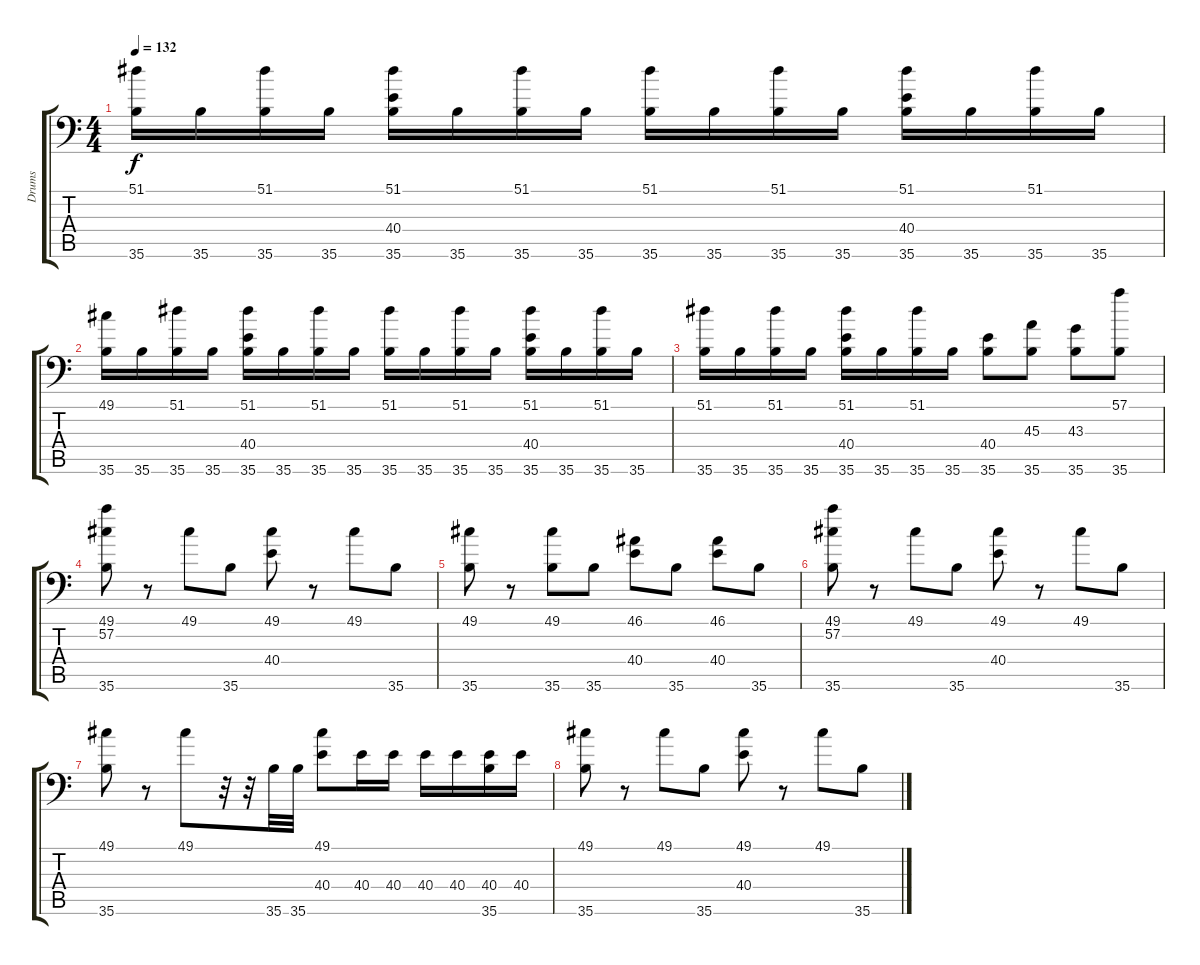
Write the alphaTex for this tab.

\track ("Drums" "Drums") {instrument acousticgrandpiano}
\staff {score tabs}
\tuning (C-1 C-1 C-1 C-1 C-1 C-1) {hide}
\ts (4 4)
\tempo 132
\clef f4
\ks c
(51.1 35.6).16{dy f} 35.6.16 (51.1 35.6).16 35.6.16 (51.1 40.4 35.6).16 35.6.16 (51.1 35.6).16 35.6.16 (51.1 35.6).16 35.6.16 (51.1 35.6).16 35.6.16 (51.1 40.4 35.6).16 35.6.16 (51.1 35.6).16 35.6.16 |
(49.1 35.6).16 35.6.16 (51.1 35.6).16 35.6.16 (51.1 40.4 35.6).16 35.6.16 (51.1 35.6).16 35.6.16 (51.1 35.6).16 35.6.16 (51.1 35.6).16 35.6.16 (51.1 40.4 35.6).16 35.6.16 (51.1 35.6).16 35.6.16 |
(51.1 35.6).16 35.6.16 (51.1 35.6).16 35.6.16 (51.1 40.4 35.6).16 35.6.16 (51.1 35.6).16 35.6.16 (40.4 35.6).8 (45.3 35.6).8 (43.3 35.6).8 (57.1 35.6).8 |
(49.1 57.2 35.6).8 r.8 49.1.8 35.6.8 (49.1 40.4).8 r.8 49.1.8 35.6.8 |
(49.1 35.6).8 r.8 (49.1 35.6).8 35.6.8 (46.1 40.4).8 35.6.8 (46.1 40.4).8 35.6.8 |
(49.1 57.2 35.6).8 r.8 49.1.8 35.6.8 (49.1 40.4).8 r.8 49.1.8 35.6.8 |
(49.1 35.6).8 r.8 49.1.8 r.32 r.32 35.6.32 35.6.32 (49.1 40.4).8 40.4.16 40.4.16 40.4.16 40.4.16 (40.4 35.6).16 40.4.16 |
(49.1 35.6).8 r.8 49.1.8 35.6.8 (49.1 40.4).8 r.8 49.1.8 35.6.8
